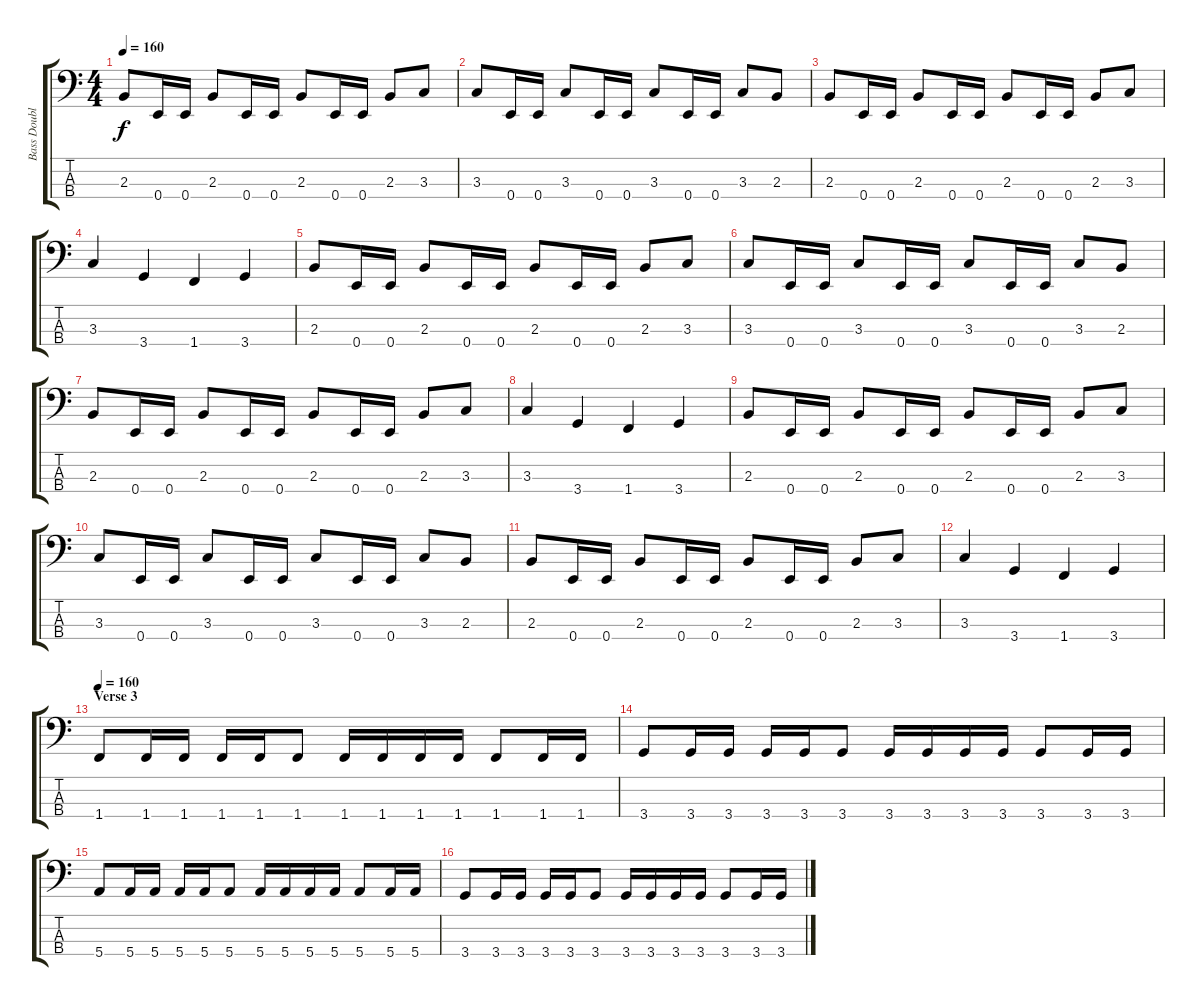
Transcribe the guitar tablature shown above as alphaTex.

\track ("Bass Double" "Bass Doubl") {instrument slapbass2}
\staff {score tabs}
\tuning (G2 D2 A1 E1) {hide}
\ts (4 4)
\tempo 160
\clef f4
\ks c
2.3.8{dy f} 0.4.16 0.4.16 2.3.8 0.4.16 0.4.16 2.3.8 0.4.16 0.4.16 2.3.8 3.3.8 |
3.3.8 0.4.16 0.4.16 3.3.8 0.4.16 0.4.16 3.3.8 0.4.16 0.4.16 3.3.8 2.3.8 |
2.3.8 0.4.16 0.4.16 2.3.8 0.4.16 0.4.16 2.3.8 0.4.16 0.4.16 2.3.8 3.3.8 |
3.3.4 3.4.4 1.4.4 3.4.4 |
2.3.8 0.4.16 0.4.16 2.3.8 0.4.16 0.4.16 2.3.8 0.4.16 0.4.16 2.3.8 3.3.8 |
3.3.8 0.4.16 0.4.16 3.3.8 0.4.16 0.4.16 3.3.8 0.4.16 0.4.16 3.3.8 2.3.8 |
2.3.8 0.4.16 0.4.16 2.3.8 0.4.16 0.4.16 2.3.8 0.4.16 0.4.16 2.3.8 3.3.8 |
3.3.4 3.4.4 1.4.4 3.4.4 |
2.3.8 0.4.16 0.4.16 2.3.8 0.4.16 0.4.16 2.3.8 0.4.16 0.4.16 2.3.8 3.3.8 |
3.3.8 0.4.16 0.4.16 3.3.8 0.4.16 0.4.16 3.3.8 0.4.16 0.4.16 3.3.8 2.3.8 |
2.3.8 0.4.16 0.4.16 2.3.8 0.4.16 0.4.16 2.3.8 0.4.16 0.4.16 2.3.8 3.3.8 |
3.3.4 3.4.4 1.4.4 3.4.4 |
\section ("" "Verse 3")
\tempo 160
1.4.8 1.4.16 1.4.16 1.4.16 1.4.16 1.4.8 1.4.16 1.4.16 1.4.16 1.4.16 1.4.8 1.4.16 1.4.16 |
3.4.8 3.4.16 3.4.16 3.4.16 3.4.16 3.4.8 3.4.16 3.4.16 3.4.16 3.4.16 3.4.8 3.4.16 3.4.16 |
5.4.8 5.4.16 5.4.16 5.4.16 5.4.16 5.4.8 5.4.16 5.4.16 5.4.16 5.4.16 5.4.8 5.4.16 5.4.16 |
3.4.8 3.4.16 3.4.16 3.4.16 3.4.16 3.4.8 3.4.16 3.4.16 3.4.16 3.4.16 3.4.8 3.4.16 3.4.16
